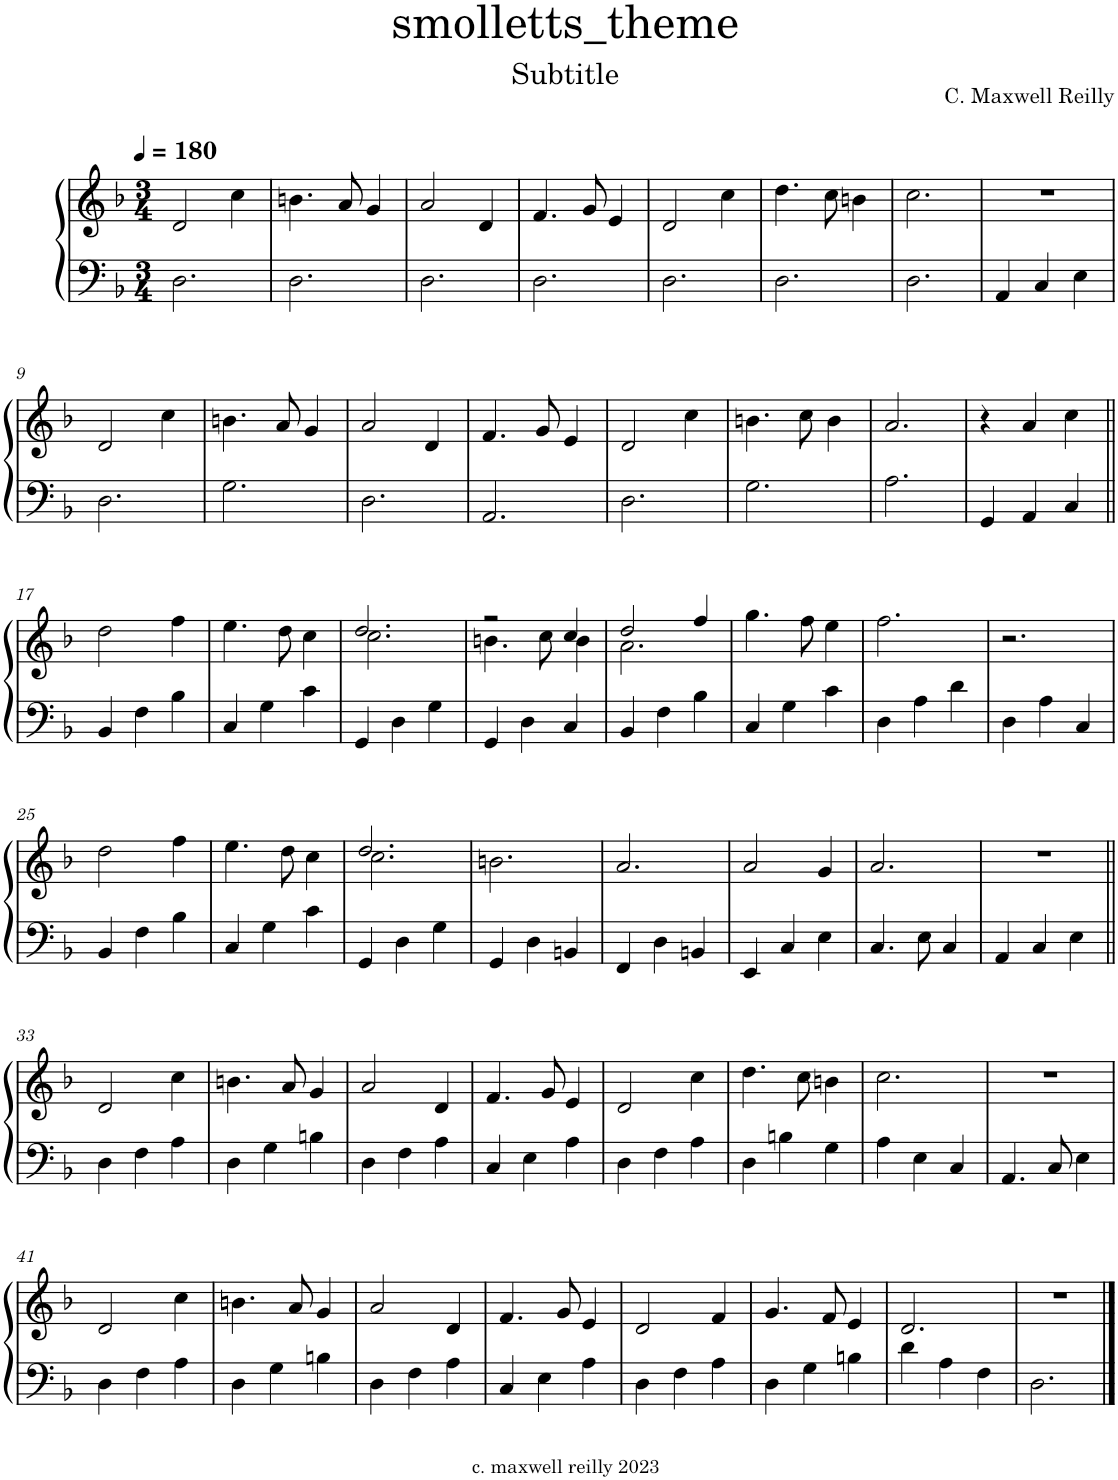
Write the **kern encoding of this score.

**kern	**kern
*part1	*part1
*staff2	*staff1
*I"Piano	*
*I'Pno.	*
*clefF4	*clefG2
*k[b-]	*k[b-]
*M3/4	*M3/4
*MM180	*MM180
=1	=1
2.D\	2d/
.	4cc\
=2	=2
2.D\	4.bn\
.	8a/
.	4g/
=3	=3
2.D\	2a/
.	4d/
=4	=4
2.D\	4.f/
.	8g/
.	4e/
=5	=5
2.D\	2d/
.	4cc\
=6	=6
2.D\	4.dd\
.	8cc\
.	4bn\
=7	=7
2.D\	2.cc\
=8	=8
4AA/	2.r
4C/	.
4E\	.
!!LO:LB:g=z
=9	=9
2.D\	2d/
.	4cc\
=10	=10
2.G\	4.bn\
.	8a/
.	4g/
=11	=11
2.D\	2a/
.	4d/
=12	=12
2.AA/	4.f/
.	8g/
.	4e/
=13	=13
2.D\	2d/
.	4cc\
=14	=14
2.G\	4.bn\
.	8cc\
.	4b\
=15	=15
2.A\	2.a/
=16	=16
4GG/	4r
4AA/	4a/
4C/	4cc\
!!LO:LB:g=z
=17||	=17||
4BB-/	2dd\
4F\	.
4B-\	4ff\
=18	=18
4C/	4.ee\
4G\	.
.	8dd\
4c\	4cc\
=19	=19
*	*^
4GG/	2.dd/	2.cc\
4D\	.	.
4G\	.	.
=20	=20	=20
4GG/	2r	4.bn\
4D\	.	.
.	.	8cc\
4C/	4cc/	4b\
=21	=21	=21
4BB-/	2dd/	2.a\
4F\	.	.
4B-\	4ff/	.
*	*v	*v
=22	=22
4C/	4.gg\
4G\	.
.	8ff\
4c\	4ee\
=23	=23
4D\	2.ff\
4A\	.
4d\	.
=24	=24
4D\	2.r
4A\	.
4C/	.
!!LO:LB:g=z
=25	=25
4BB-/	2dd\
4F\	.
4B-\	4ff\
=26	=26
4C/	4.ee\
4G\	.
.	8dd\
4c\	4cc\
=27	=27
*	*^
4GG/	2.dd/	2.cc\
4D\	.	.
4G\	.	.
*	*v	*v
=28	=28
4GG/	2.bn\
4D\	.
4BBn/	.
=29	=29
4FF/	2.a/
4D\	.
4BBn/	.
=30	=30
4EE/	2a/
4C/	.
4E\	4g/
=31	=31
4.C/	2.a/
8E\	.
4C/	.
=32	=32
4AA/	2.r
4C/	.
4E\	.
!!LO:LB:g=z
=33||	=33||
4D\	2d/
4F\	.
4A\	4cc\
=34	=34
4D\	4.bn\
4G\	.
.	8a/
4Bn\	4g/
=35	=35
4D\	2a/
4F\	.
4A\	4d/
=36	=36
4C/	4.f/
4E\	.
.	8g/
4A\	4e/
=37	=37
4D\	2d/
4F\	.
4A\	4cc\
=38	=38
4D\	4.dd\
4Bn\	.
.	8cc\
4G\	4bn\
=39	=39
4A\	2.cc\
4E\	.
4C/	.
=40	=40
4.AA/	2.r
8C/	.
4E\	.
!!LO:LB:g=z
=41	=41
4D\	2d/
4F\	.
4A\	4cc\
=42	=42
4D\	4.bn\
4G\	.
.	8a/
4Bn\	4g/
=43	=43
4D\	2a/
4F\	.
4A\	4d/
=44	=44
4C/	4.f/
4E\	.
.	8g/
4A\	4e/
=45	=45
4D\	2d/
4F\	.
4A\	4f/
=46	=46
4D\	4.g/
4G\	.
.	8f/
4Bn\	4e/
=47	=47
4d\	2.d/
4A\	.
4F\	.
=48	=48
2.D\	2.r
==	==
*-	*-
